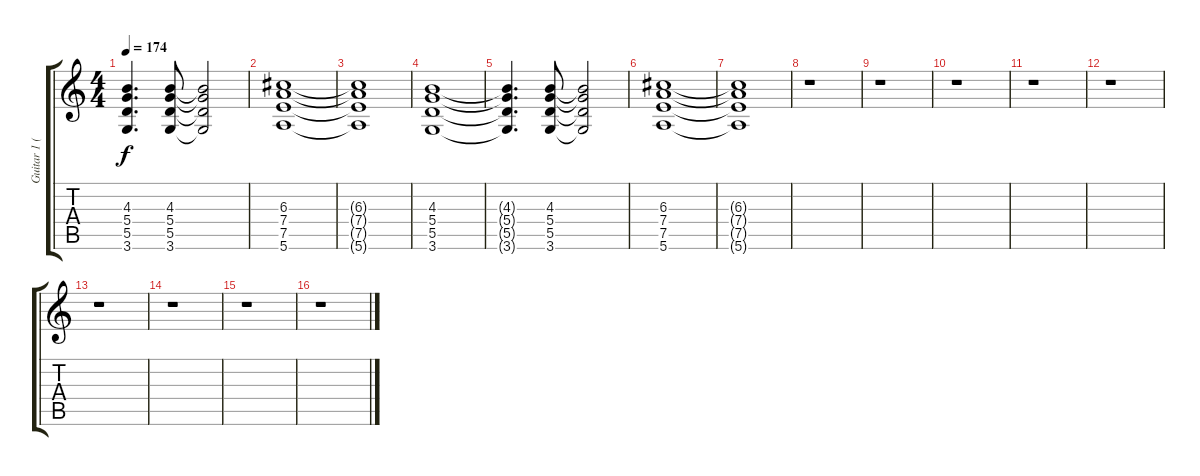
\track ("Guitar 1 (Light Dist.)" "Guitar 1 (") {instrument distortionguitar}
\staff {score tabs}
\tuning (E4 B3 G3 D3 A2 E2) {hide}
\ts (4 4)
\tempo 174
\clef g2
\ks c
(4.3{t} 5.4{t} 5.5{t} 3.6{t}).4{d dy f} (4.3 5.4 5.5 3.6).8 (4.3{t} 5.4{t} 5.5{t} 3.6{t}).2 |
(6.3 7.4 7.5 5.6).1 |
(6.3{t} 7.4{t} 7.5{t} 5.6{t}).1 |
(4.3 5.4 5.5 3.6).1 |
(4.3{t} 5.4{t} 5.5{t} 3.6{t}).4{d} (4.3 5.4 5.5 3.6).8 (4.3{t} 5.4{t} 5.5{t} 3.6{t}).2 |
(6.3 7.4 7.5 5.6).1 |
(6.3{t} 7.4{t} 7.5{t} 5.6{t}).1 |
r.1 |
r.1 |
r.1 |
r.1 |
r.1 |
r.1 |
r.1 |
r.1 |
r.1
